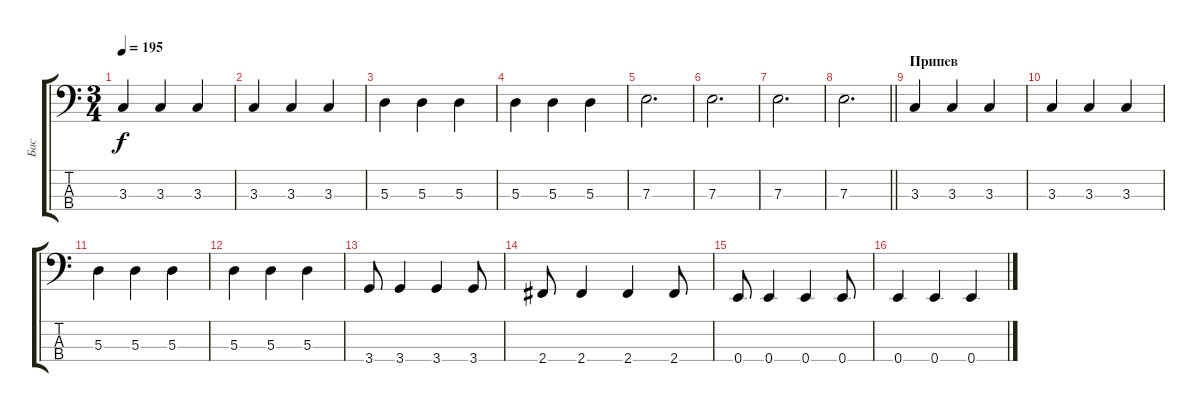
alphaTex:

\track ("Бас" "Бас") {instrument electricbassfinger}
\staff {score tabs}
\tuning (G2 D2 A1 E1) {hide}
\ts (3 4)
\tempo 195
\clef f4
\ks c
3.3.4{dy f} 3.3.4 3.3.4 |
3.3.4 3.3.4 3.3.4 |
5.3.4 5.3.4 5.3.4 |
5.3.4 5.3.4 5.3.4 |
7.3.2{d} |
7.3.2{d} |
7.3.2{d} |
\barLineRight lightlight
7.3.2{d} |
\section ("" "Припев")
3.3.4 3.3.4 3.3.4 |
3.3.4 3.3.4 3.3.4 |
5.3.4 5.3.4 5.3.4 |
5.3.4 5.3.4 5.3.4 |
3.4.8 3.4.4 3.4.4 3.4.8 |
2.4.8 2.4.4 2.4.4 2.4.8 |
0.4.8 0.4.4 0.4.4 0.4.8 |
0.4.4 0.4.4 0.4.4
